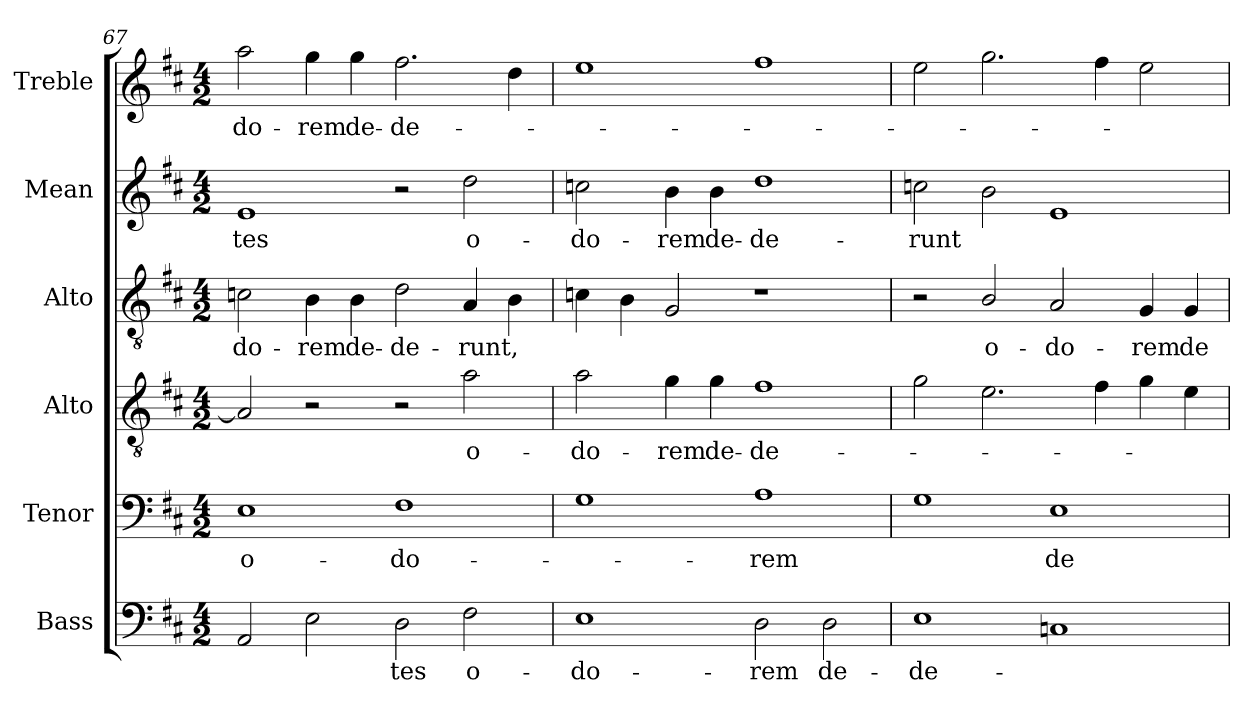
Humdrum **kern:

**kern	**text	**kern	**text	**kern	**text	**kern	**text	**kern	**text	**kern	**text
*part6	*part6	*part5	*part5	*part4	*part4	*part3	*part3	*part2	*part2	*part1	*part1
*staff6	*staff6	*staff5	*staff5	*staff4	*staff4	*staff3	*staff3	*staff2	*staff2	*staff1	*staff1
*I"Bass	*	*I"Tenor	*	*I"Alto	*	*I"Alto	*	*I"Mean	*	*I"Treble	*
*I'B.	*	*I'T.	*	*I'A.	*	*I'A.	*	*I'M.	*	*I'Tr.	*
*clefF4	*	*clefF4	*	*clefGv2	*	*clefGv2	*	*clefG2	*	*clefG2	*
*	*	*	*	*ITrd7c12	*	*ITrd7c12	*	*	*	*	*
*k[f#c#]	*	*k[f#c#]	*	*k[f#c#]	*	*k[f#c#]	*	*k[f#c#]	*	*k[f#c#]	*
*D:	*	*D:	*	*D:	*	*D:	*	*D:	*	*D:	*
*M4/2	*	*M4/2	*	*M4/2	*	*M4/2	*	*M4/2	*	*M4/2	*
=67	=67	=67	=67	=67	=67	=67	=67	=67	=67	=67	=67
!	!	!	!LO:LY:b:color=#000000	!	!	!	!	!	!	!	!
!	!	!	!	!	!	!	!LO:LY:b:color=#000000	!	!	!	!
!	!	!	!	!	!	!	!	!	!LO:LY:b:color=#000000	!	!
!	!	!	!	!	!	!	!	!	!	!	!LO:LY:b:color=#000000
2AAi/	.	1Ei	o-	2AAi/]	.	2Cni\	-do-	1ei	tes	2aai\	-do-
!	!	!	!	!	!	!	!LO:LY:b:color=#000000	!	!	!	!
!	!	!	!	!	!	!	!	!	!	!	!LO:LY:b:color=#000000
2Ei\	.	.	.	2r	.	4BBi\	-rem	.	.	4ggi\	-rem
!	!	!	!	!	!	!	!LO:LY:b:color=#000000	!	!	!	!
!	!	!	!	!	!	!	!	!	!	!	!LO:LY:b:color=#000000
.	.	.	.	.	.	4BBi\	de-	.	.	4ggi\	de-
!	!LO:LY:b:color=#000000	!	!	!	!	!	!	!	!	!	!
!	!	!	!LO:LY:b:color=#000000	!	!	!	!	!	!	!	!
!	!	!	!	!	!	!	!LO:LY:b:color=#000000	!	!	!	!
!	!	!	!	!	!	!	!	!	!	!	!LO:LY:b:color=#000000
2Di\	-tes	1F#i	-do-	2r	.	2Di\	-de-	2r	.	2.ff#i\	-de-
!	!LO:LY:b:color=#000000	!	!	!	!	!	!	!	!	!	!
!	!	!	!	!	!LO:LY:b:color=#000000	!	!	!	!	!	!
!	!	!	!	!	!	!	!LO:LY:b:color=#000000	!	!	!	!
!	!	!	!	!	!	!	!	!	!LO:LY:b:color=#000000	!	!
2F#i\	o-	.	.	2Ai\	o-	4AAi/	-runt,	2ddi\	o-	.	.
.	.	.	.	.	.	4BBi\	.	.	.	4ddi\	.
=68	=68	=68	=68	=68	=68	=68	=68	=68	=68	=68	=68
!	!LO:LY:b:color=#000000	!	!	!	!	!	!	!	!	!	!
!	!	!	!	!	!LO:LY:b:color=#000000	!	!	!	!	!	!
!	!	!	!	!	!	!	!	!	!LO:LY:b:color=#000000	!	!
1Ei	-do-	1Gi	.	2Ai\	-do-	4Cni\	.	2ccni\	-do-	1eei	.
.	.	.	.	.	.	4BBi\	.	.	.	.	.
!	!	!	!	!	!LO:LY:b:color=#000000	!	!	!	!	!	!
!	!	!	!	!	!	!	!	!	!LO:LY:b:color=#000000	!	!
.	.	.	.	4Gi\	-rem	2GGi/	.	4bi\	-rem	.	.
!	!	!	!	!	!LO:LY:b:color=#000000	!	!	!	!	!	!
!	!	!	!	!	!	!	!	!	!LO:LY:b:color=#000000	!	!
.	.	.	.	4Gi\	de-	.	.	4bi\	de-	.	.
!	!LO:LY:b:color=#000000	!	!	!	!	!	!	!	!	!	!
!	!	!	!LO:LY:b:color=#000000	!	!	!	!	!	!	!	!
!	!	!	!	!	!LO:LY:b:color=#000000	!	!	!	!	!	!
!	!	!	!	!	!	!	!	!	!LO:LY:b:color=#000000	!	!
2Di\	-rem	1Ai	-rem	1F#i	-de-	1r	.	1ddi	-de-	1ff#i	.
!	!LO:LY:b:color=#000000	!	!	!	!	!	!	!	!	!	!
2Di\	de-	.	.	.	.	.	.	.	.	.	.
=69	=69	=69	=69	=69	=69	=69	=69	=69	=69	=69	=69
!	!LO:LY:b:color=#000000	!	!	!	!	!	!	!	!	!	!
!	!	!	!	!	!	!	!	!	!LO:LY:b:color=#000000	!	!
1Ei	-de-	1Gi	.	2Gi\	.	2r	.	2ccni\	-runt	2eei\	.
!	!	!	!	!	!	!	!LO:LY:b:color=#000000	!	!	!	!
.	.	.	.	2.Ei\	.	2BBi/	o-	2bi\	.	2.ggi\	.
!	!	!	!LO:LY:b:color=#000000	!	!	!	!	!	!	!	!
!	!	!	!	!	!	!	!LO:LY:b:color=#000000	!	!	!	!
1Cni	.	1Ei	de-	.	.	2AAi/	-do-	1ei	.	.	.
.	.	.	.	4F#i\	.	.	.	.	.	4ff#i\	.
!	!	!	!	!	!	!	!LO:LY:b:color=#000000	!	!	!	!
.	.	.	.	4Gi\	.	4GGi/	-rem	.	.	2eei\	.
!	!	!	!	!	!	!	!LO:LY:b:color=#000000	!	!	!	!
.	.	.	.	4Ei\	.	4GGi/	de-	.	.	.	.
=	=	=	=	=	=	=	=	=	=	=	=
*-	*-	*-	*-	*-	*-	*-	*-	*-	*-	*-	*-
